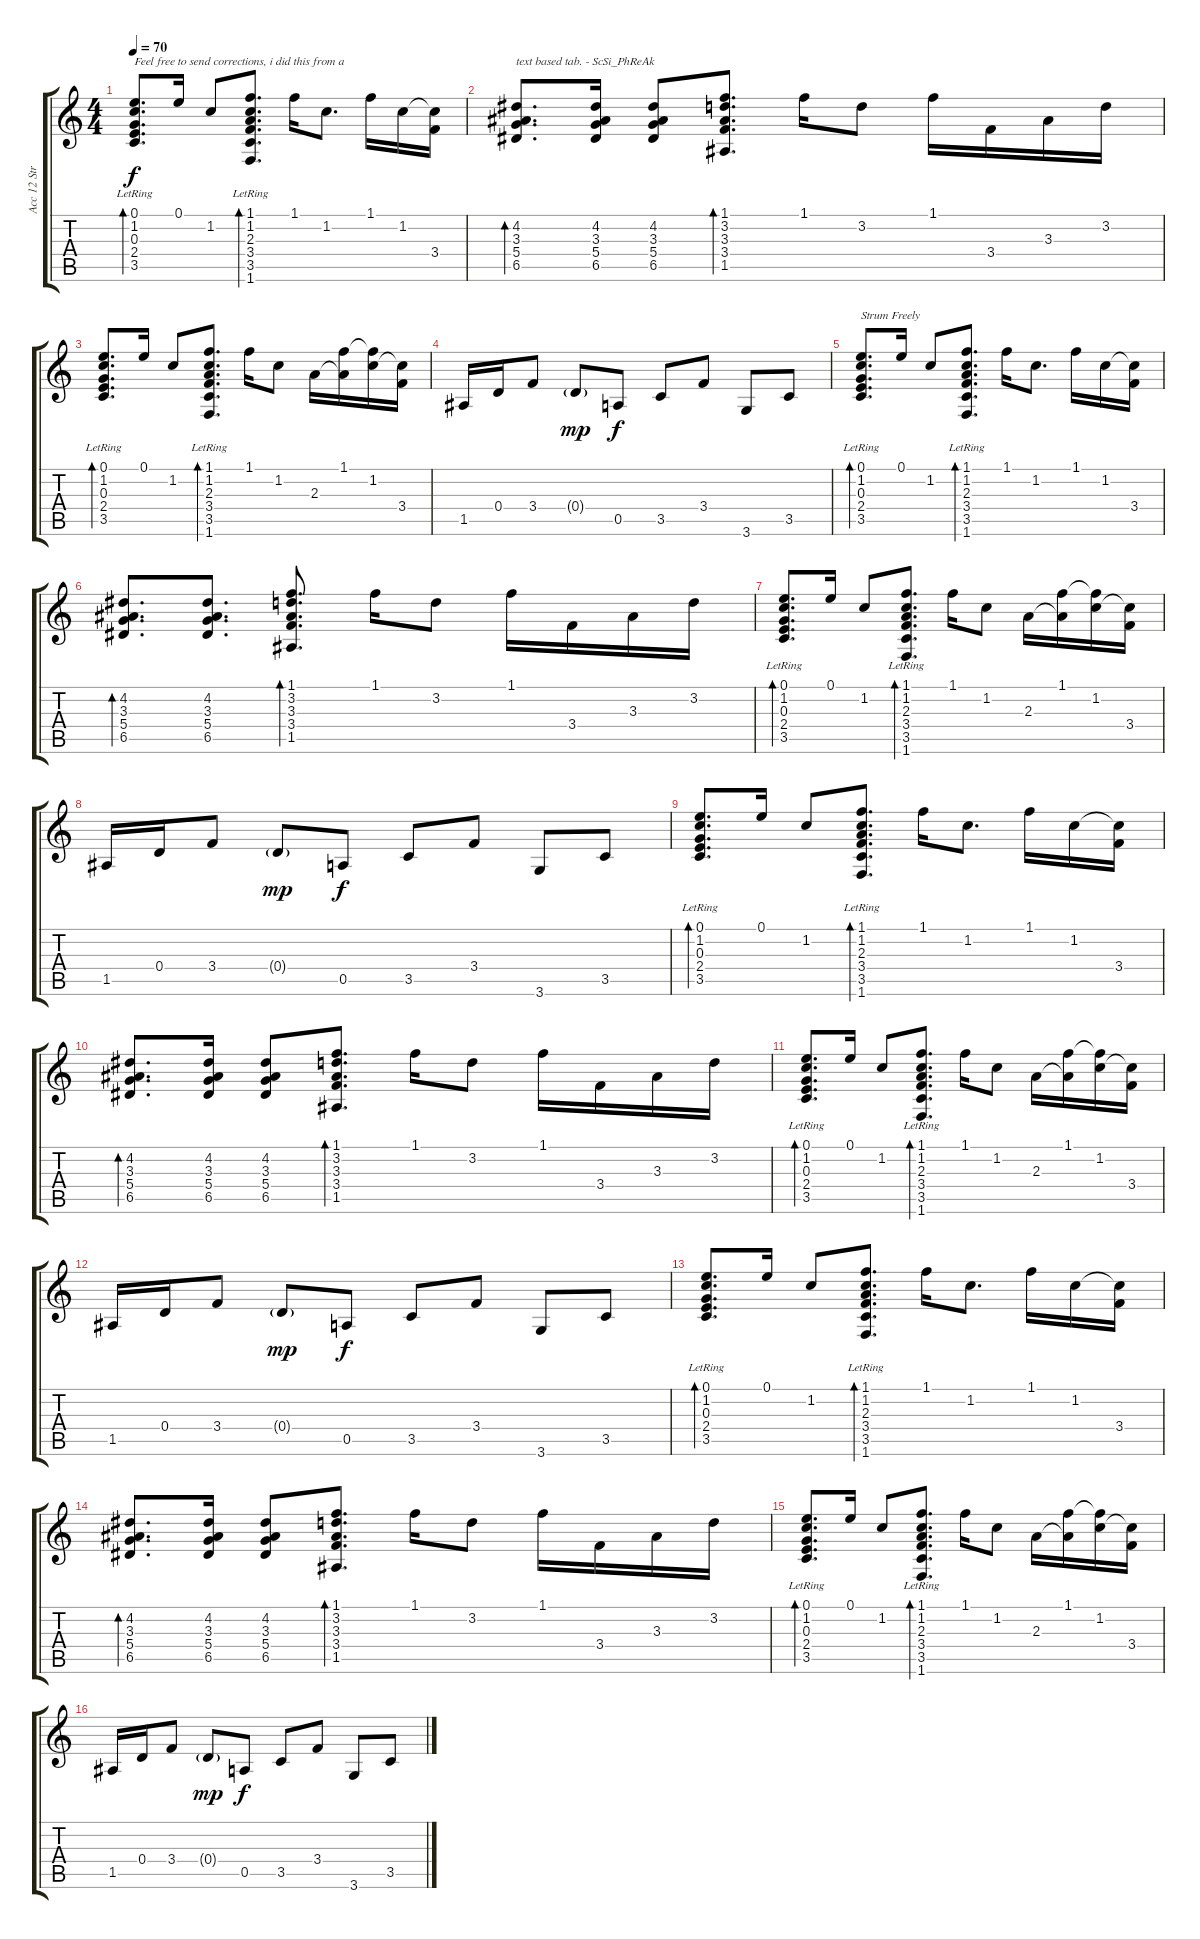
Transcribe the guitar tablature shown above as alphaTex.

\track ("Acc 12 String" "Acc 12 Str") {instrument acousticguitarsteel}
\staff {score tabs}
\tuning (E4 B3 G3 D3 A2 E2) {hide}
\ts (4 4)
\tempo 70
\clef g2
\ks c
(0.1{lr} 1.2{lr} 0.3{lr} 2.4{lr} 3.5{lr}).8{d bd 120 txt "Feel free to send corrections, i did this from a " dy f instrument acousticguitarsteel} 0.1.16 1.2.8 (1.1 1.2{lr} 2.3{lr} 3.4{lr} 3.5{lr} 1.6{lr}).8{d bd 120} 1.1.16 1.2.8{d} 1.1.16 1.2.16 (1.2{t} 3.4).16 |
(4.2 3.3 5.4 6.5).8{d bd 120 txt "text based tab. - ScSi_PhReAk"} (4.2 3.3 5.4 6.5).16 (4.2 3.3 5.4 6.5).8 (1.1 3.2 3.3 3.4 1.5).8{d bd 120} 1.1.16 3.2.8 1.1.16 3.4.16 3.3.16 3.2.16 |
(0.1{lr} 1.2{lr} 0.3{lr} 2.4{lr} 3.5{lr}).8{d bd 120} 0.1.16 1.2.8 (1.1 1.2{lr} 2.3{lr} 3.4{lr} 3.5{lr} 1.6{lr}).8{d bd 120} 1.1.16 1.2.8 2.3.16 (1.1 2.3{t}).16 (1.1{t} 1.2).16 (1.2{t} 3.4).16 |
1.5.16 0.4.16 3.4.8 0.4{g}.8{dy mp} 0.5.8{dy f} 3.5.8 3.4.8 3.6.8 3.5.8 |
(0.1{lr} 1.2{lr} 0.3{lr} 2.4{lr} 3.5{lr}).8{d bd 120 txt "Strum Freely"} 0.1.16 1.2.8 (1.1 1.2{lr} 2.3{lr} 3.4{lr} 3.5{lr} 1.6{lr}).8{d bd 120} 1.1.16 1.2.8{d} 1.1.16 1.2.16 (1.2{t} 3.4).16 |
(4.2 3.3 5.4 6.5).8{d bd 120} (4.2 3.3 5.4 6.5).8{d} (1.1 3.2 3.3 3.4 1.5).8{d bd 120} 1.1.16 3.2.8 1.1.16 3.4.16 3.3.16 3.2.16 |
(0.1{lr} 1.2{lr} 0.3{lr} 2.4{lr} 3.5{lr}).8{d bd 120} 0.1.16 1.2.8 (1.1 1.2{lr} 2.3{lr} 3.4{lr} 3.5{lr} 1.6{lr}).8{d bd 120} 1.1.16 1.2.8 2.3.16 (1.1 2.3{t}).16 (1.1{t} 1.2).16 (1.2{t} 3.4).16 |
1.5.16 0.4.16 3.4.8 0.4{g}.8{dy mp} 0.5.8{dy f} 3.5.8 3.4.8 3.6.8 3.5.8 |
(0.1{lr} 1.2{lr} 0.3{lr} 2.4{lr} 3.5{lr}).8{d bd 120} 0.1.16 1.2.8 (1.1 1.2{lr} 2.3{lr} 3.4{lr} 3.5{lr} 1.6{lr}).8{d bd 120} 1.1.16 1.2.8{d} 1.1.16 1.2.16 (1.2{t} 3.4).16 |
(4.2 3.3 5.4 6.5).8{d bd 120} (4.2 3.3 5.4 6.5).16 (4.2 3.3 5.4 6.5).8 (1.1 3.2 3.3 3.4 1.5).8{d bd 120} 1.1.16 3.2.8 1.1.16 3.4.16 3.3.16 3.2.16 |
(0.1{lr} 1.2{lr} 0.3{lr} 2.4{lr} 3.5{lr}).8{d bd 120} 0.1.16 1.2.8 (1.1 1.2{lr} 2.3{lr} 3.4{lr} 3.5{lr} 1.6{lr}).8{d bd 120} 1.1.16 1.2.8 2.3.16 (1.1 2.3{t}).16 (1.1{t} 1.2).16 (1.2{t} 3.4).16 |
1.5.16 0.4.16 3.4.8 0.4{g}.8{dy mp} 0.5.8{dy f} 3.5.8 3.4.8 3.6.8 3.5.8 |
(0.1{lr} 1.2{lr} 0.3{lr} 2.4{lr} 3.5{lr}).8{d bd 120} 0.1.16 1.2.8 (1.1 1.2{lr} 2.3{lr} 3.4{lr} 3.5{lr} 1.6{lr}).8{d bd 120} 1.1.16 1.2.8{d} 1.1.16 1.2.16 (1.2{t} 3.4).16 |
(4.2 3.3 5.4 6.5).8{d bd 120} (4.2 3.3 5.4 6.5).16 (4.2 3.3 5.4 6.5).8 (1.1 3.2 3.3 3.4 1.5).8{d bd 120} 1.1.16 3.2.8 1.1.16 3.4.16 3.3.16 3.2.16 |
(0.1{lr} 1.2{lr} 0.3{lr} 2.4{lr} 3.5{lr}).8{d bd 120} 0.1.16 1.2.8 (1.1 1.2{lr} 2.3{lr} 3.4{lr} 3.5{lr} 1.6{lr}).8{d bd 120} 1.1.16 1.2.8 2.3.16 (1.1 2.3{t}).16 (1.1{t} 1.2).16 (1.2{t} 3.4).16 |
1.5.16 0.4.16 3.4.8 0.4{g}.8{dy mp} 0.5.8{dy f} 3.5.8 3.4.8 3.6.8 3.5.8
